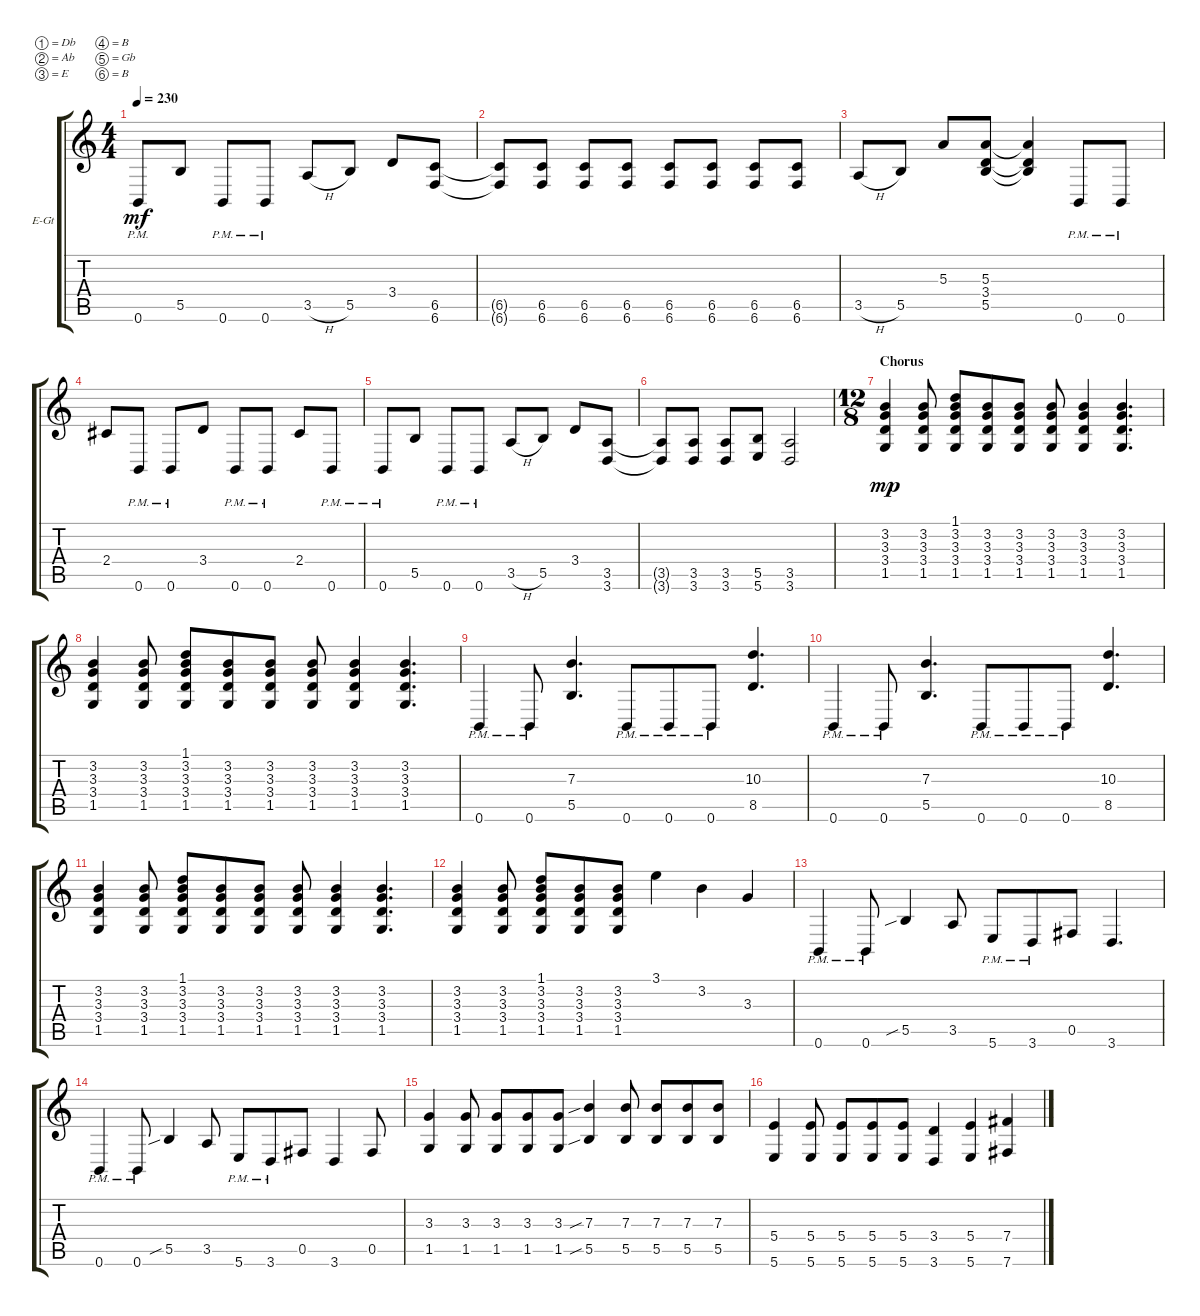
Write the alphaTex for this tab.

\bracketExtendMode groupsimilarinstruments
\firstSystemTrackNameOrientation horizontal
\otherSystemsTrackNameOrientation horizontal
\track ("Electric Guitar 1" "E-Gt") {instrument distortionguitar}
\staff {score tabs}
\tuning (Db4 Ab3 E3 B2 Gb2 B1)
\ts (4 4)
\tempo 230
\clef g2
\ks c
0.6{pm}.8{dy mf} 5.5.8 0.6{pm}.8 0.6{pm}.8 3.5{h}.8 5.5.8 3.4.8 (6.5 6.6).8 |
(6.6{t} 6.5{t}).8 (6.6 6.5).8 (6.6 6.5).8 (6.5 6.6).8 (6.6 6.5).8 (6.5 6.6).8 (6.6 6.5).8 (6.5 6.6).8 |
3.5{h}.8 5.5.8 5.3.8 (3.4 5.3 5.5).8 (3.4{t} 5.3{t} 5.5{t}).4 0.6{pm}.8 0.6{pm}.8 |
2.4.8 0.6{pm}.8 0.6{pm}.8 3.4.8 0.6{pm}.8 0.6{pm}.8 2.4.8 0.6{pm}.8 |
0.6{pm}.8 5.5.8 0.6{pm}.8 0.6{pm}.8 3.5{h}.8 5.5.8 3.4.8 (3.5 3.6).8 |
(3.6{t} 3.5{t}).8 (3.6 3.5).8 (3.6 3.5).8 (5.5 5.6).8 (3.5 3.6).2 |
\ts (12 8)
\section ("" "Chorus")
(3.4 1.5 3.3 3.2).4{dy mp} (3.4 1.5 3.3 3.2).8 (3.4 1.5 3.3 3.2 1.1).8 (3.4 1.5 3.3 3.2).8 (3.4 1.5 3.3 3.2).8 (3.4 1.5 3.3 3.2).8 (3.4 1.5 3.3 3.2).4 (3.4 1.5 3.3 3.2).4{d} |
(3.4 1.5 3.3 3.2).4 (3.4 1.5 3.3 3.2).8 (3.4 1.5 3.3 3.2 1.1).8 (3.4 1.5 3.3 3.2).8 (3.4 1.5 3.3 3.2).8 (3.4 1.5 3.3 3.2).8 (3.4 1.5 3.3 3.2).4 (3.4 1.5 3.3 3.2).4{d} |
0.6{pm}.4 0.6{pm}.8 (5.5 7.3).4{d} 0.6{pm}.8 0.6{pm}.8 0.6{pm}.8 (8.5 10.3).4{d} |
0.6{pm}.4 0.6{pm}.8 (5.5 7.3).4{d} 0.6{pm}.8 0.6{pm}.8 0.6{pm}.8 (8.5 10.3).4{d} |
(3.4 1.5 3.3 3.2).4 (3.4 1.5 3.3 3.2).8 (3.4 1.5 3.3 3.2 1.1).8 (3.4 1.5 3.3 3.2).8 (3.4 1.5 3.3 3.2).8 (3.4 1.5 3.3 3.2).8 (3.4 1.5 3.3 3.2).4 (3.4 1.5 3.3 3.2).4{d} |
(3.4 1.5 3.3 3.2).4 (3.4 1.5 3.3 3.2).8 (3.4 1.5 3.3 3.2 1.1).8 (3.4 1.5 3.3 3.2).8 (3.4 1.5 3.3 3.2).8 3.1.4 3.2.4 3.3.4 |
0.6{pm}.4 0.6{pm}.8 5.5{sib}.4 3.5.8 5.6{pm}.8 3.6{pm}.8 0.5.8 3.6.4{d} |
0.6{pm}.4 0.6{pm}.8 5.5{sib}.4 3.5.8 5.6{pm}.8 3.6{pm}.8 0.5.8 3.6.4 0.5.8 |
(1.5 3.3).4 (1.5 3.3).8 (1.5 3.3).8 (1.5 3.3).8 (1.5 3.3).8 (7.3{sib} 5.5{sib}).4 (7.3 5.5).8 (7.3 5.5).8 (7.3 5.5).8 (7.3 5.5).8 |
(5.6 5.4).4 (5.4 5.6).8 (5.6 5.4).8 (5.6 5.4).8 (5.6 5.4).8 (3.6 3.4).4 (5.6 5.4).4 (7.6 7.4).4
